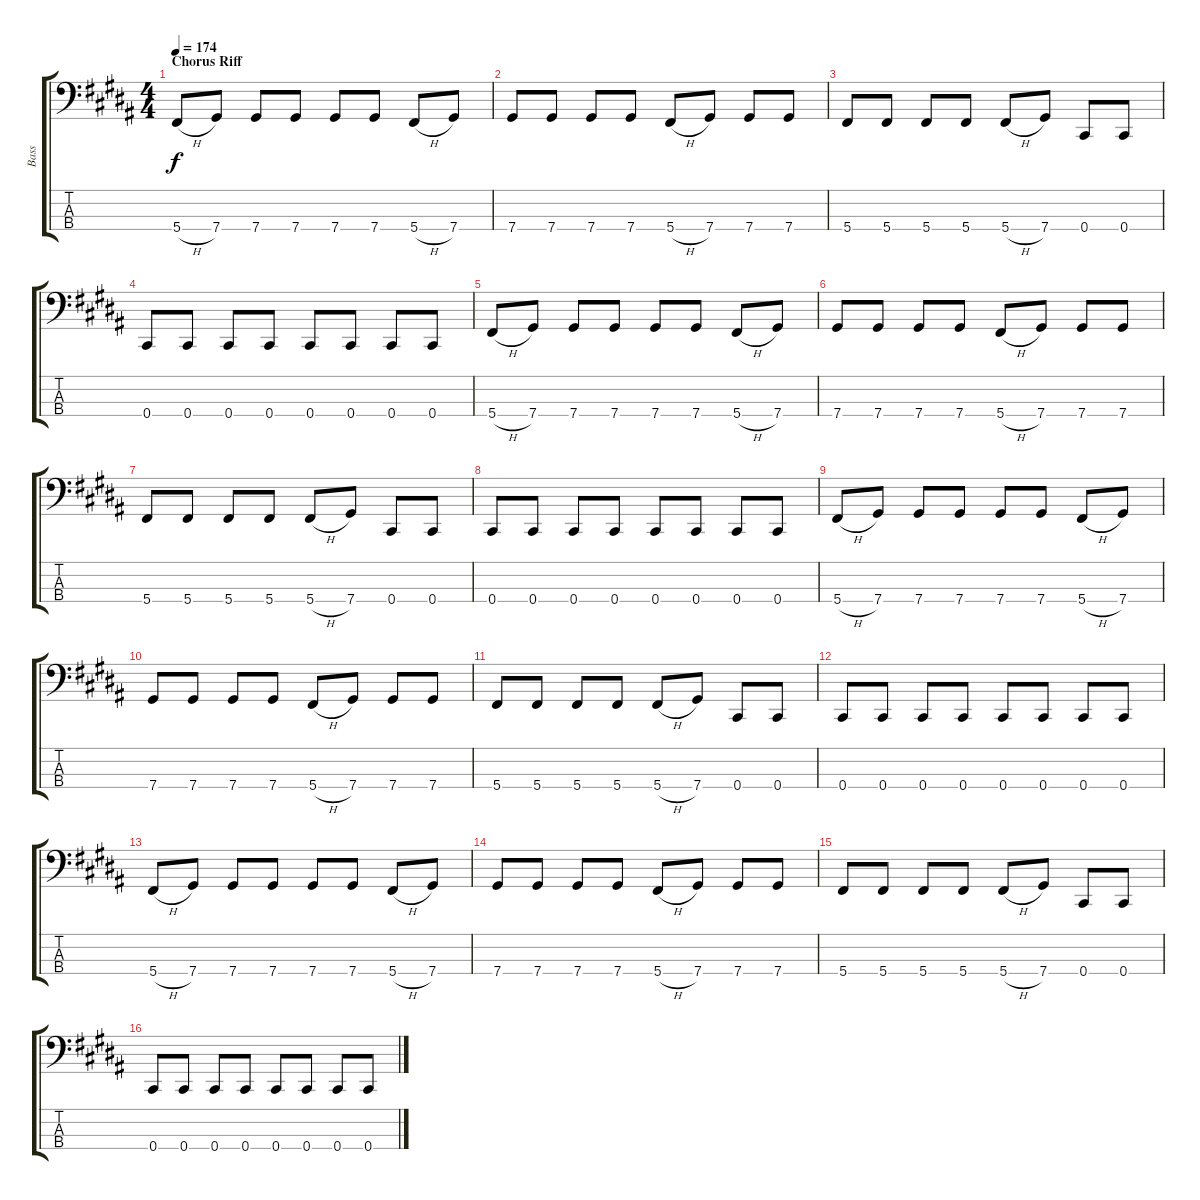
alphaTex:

\track ("Bass" "Bass") {instrument electricbassfinger}
\staff {score tabs}
\tuning (Gb2 Db2 Ab1 Db1) {hide}
\ts (4 4)
\section ("" "Chorus Riff")
\tempo 174
\clef f4
\ks g#minor
5.4{h}.8{dy f} 7.4.8 7.4.8 7.4.8 7.4.8 7.4.8 5.4{h}.8 7.4.8 |
7.4.8 7.4.8 7.4.8 7.4.8 5.4{h}.8 7.4.8 7.4.8 7.4.8 |
5.4.8 5.4.8 5.4.8 5.4.8 5.4{h}.8 7.4.8 0.4.8 0.4.8 |
0.4.8 0.4.8 0.4.8 0.4.8 0.4.8 0.4.8 0.4.8 0.4.8 |
5.4{h}.8 7.4.8 7.4.8 7.4.8 7.4.8 7.4.8 5.4{h}.8 7.4.8 |
7.4.8 7.4.8 7.4.8 7.4.8 5.4{h}.8 7.4.8 7.4.8 7.4.8 |
5.4.8 5.4.8 5.4.8 5.4.8 5.4{h}.8 7.4.8 0.4.8 0.4.8 |
0.4.8 0.4.8 0.4.8 0.4.8 0.4.8 0.4.8 0.4.8 0.4.8 |
5.4{h}.8 7.4.8 7.4.8 7.4.8 7.4.8 7.4.8 5.4{h}.8 7.4.8 |
7.4.8 7.4.8 7.4.8 7.4.8 5.4{h}.8 7.4.8 7.4.8 7.4.8 |
5.4.8 5.4.8 5.4.8 5.4.8 5.4{h}.8 7.4.8 0.4.8 0.4.8 |
0.4.8 0.4.8 0.4.8 0.4.8 0.4.8 0.4.8 0.4.8 0.4.8 |
5.4{h}.8 7.4.8 7.4.8 7.4.8 7.4.8 7.4.8 5.4{h}.8 7.4.8 |
7.4.8 7.4.8 7.4.8 7.4.8 5.4{h}.8 7.4.8 7.4.8 7.4.8 |
5.4.8 5.4.8 5.4.8 5.4.8 5.4{h}.8 7.4.8 0.4.8 0.4.8 |
0.4.8 0.4.8 0.4.8 0.4.8 0.4.8 0.4.8 0.4.8 0.4.8
